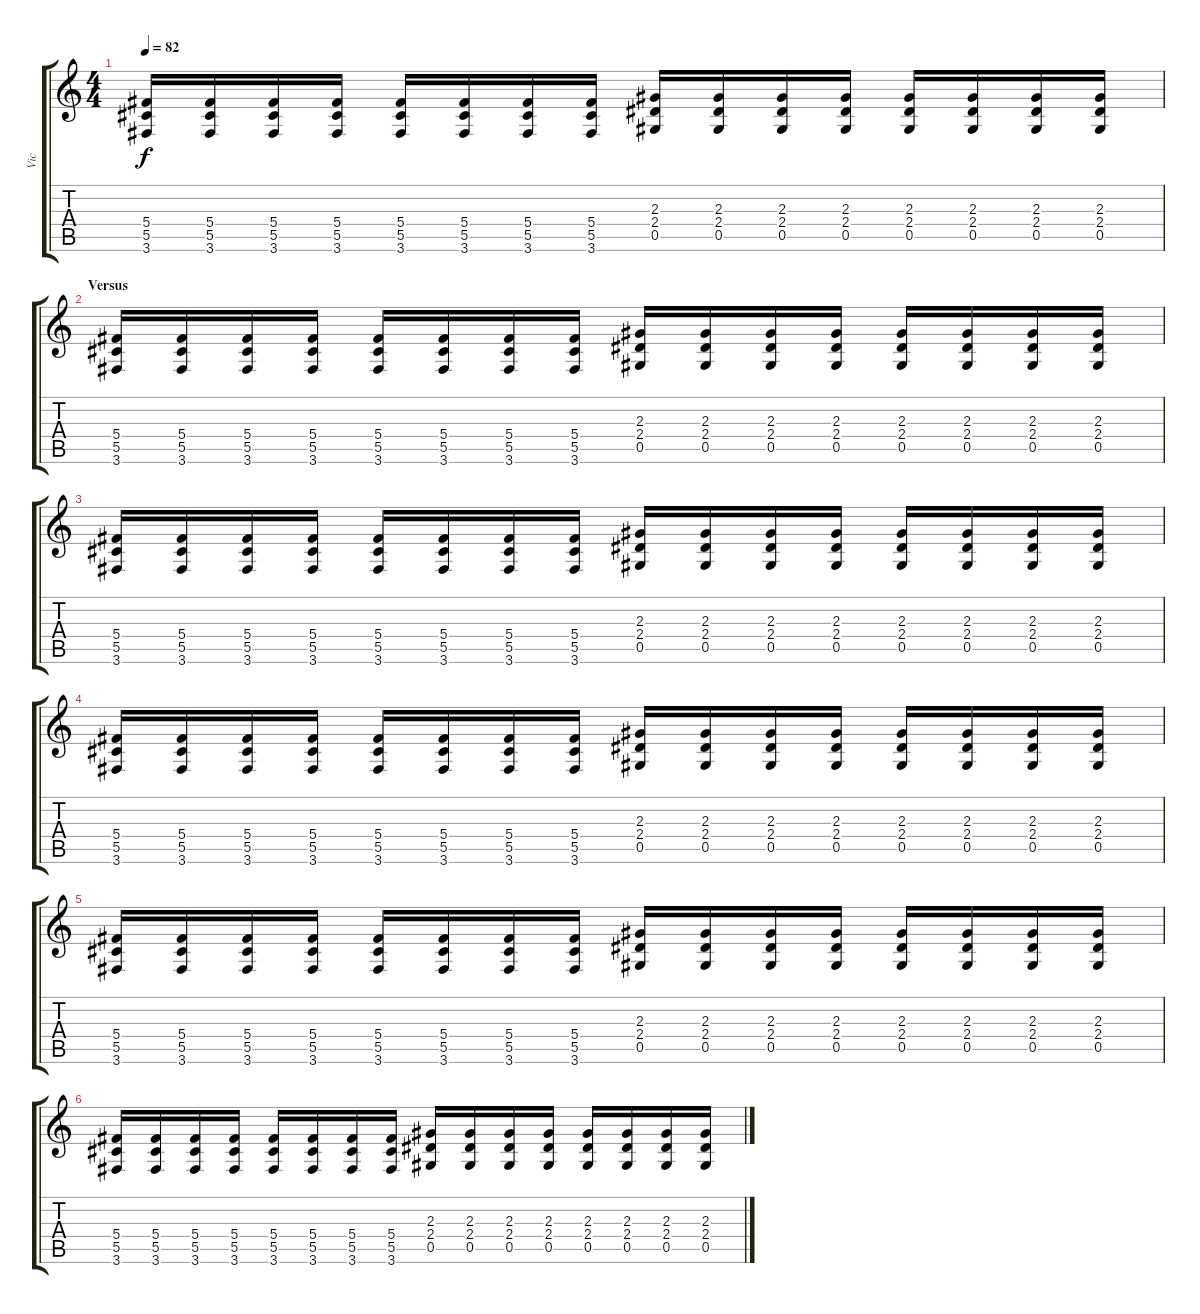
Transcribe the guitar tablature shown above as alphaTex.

\track ("Vic" "Vic") {instrument overdrivenguitar}
\staff {score tabs}
\tuning (Eb4 Bb3 Gb3 Db3 Ab2 Eb2) {hide}
\ts (4 4)
\tempo 82
\clef g2
\ks c
(5.4 5.5 3.6).16{dy f} (5.4 5.5 3.6).16 (5.4 5.5 3.6).16 (5.4 5.5 3.6).16 (5.4 5.5 3.6).16 (5.4 5.5 3.6).16 (5.4 5.5 3.6).16 (5.4 5.5 3.6).16 (2.3 2.4 0.5).16 (2.3 2.4 0.5).16 (2.3 2.4 0.5).16 (2.3 2.4 0.5).16 (2.3 2.4 0.5).16 (2.3 2.4 0.5).16 (2.3 2.4 0.5).16 (2.3 2.4 0.5).16 |
\section ("" "Versus")
(5.4 5.5 3.6).16 (5.4 5.5 3.6).16 (5.4 5.5 3.6).16 (5.4 5.5 3.6).16 (5.4 5.5 3.6).16 (5.4 5.5 3.6).16 (5.4 5.5 3.6).16 (5.4 5.5 3.6).16 (2.3 2.4 0.5).16 (2.3 2.4 0.5).16 (2.3 2.4 0.5).16 (2.3 2.4 0.5).16 (2.3 2.4 0.5).16 (2.3 2.4 0.5).16 (2.3 2.4 0.5).16 (2.3 2.4 0.5).16 |
(5.4 5.5 3.6).16 (5.4 5.5 3.6).16 (5.4 5.5 3.6).16 (5.4 5.5 3.6).16 (5.4 5.5 3.6).16 (5.4 5.5 3.6).16 (5.4 5.5 3.6).16 (5.4 5.5 3.6).16 (2.3 2.4 0.5).16 (2.3 2.4 0.5).16 (2.3 2.4 0.5).16 (2.3 2.4 0.5).16 (2.3 2.4 0.5).16 (2.3 2.4 0.5).16 (2.3 2.4 0.5).16 (2.3 2.4 0.5).16 |
(5.4 5.5 3.6).16 (5.4 5.5 3.6).16 (5.4 5.5 3.6).16 (5.4 5.5 3.6).16 (5.4 5.5 3.6).16 (5.4 5.5 3.6).16 (5.4 5.5 3.6).16 (5.4 5.5 3.6).16 (2.3 2.4 0.5).16 (2.3 2.4 0.5).16 (2.3 2.4 0.5).16 (2.3 2.4 0.5).16 (2.3 2.4 0.5).16 (2.3 2.4 0.5).16 (2.3 2.4 0.5).16 (2.3 2.4 0.5).16 |
(5.4 5.5 3.6).16 (5.4 5.5 3.6).16 (5.4 5.5 3.6).16 (5.4 5.5 3.6).16 (5.4 5.5 3.6).16 (5.4 5.5 3.6).16 (5.4 5.5 3.6).16 (5.4 5.5 3.6).16 (2.3 2.4 0.5).16 (2.3 2.4 0.5).16 (2.3 2.4 0.5).16 (2.3 2.4 0.5).16 (2.3 2.4 0.5).16 (2.3 2.4 0.5).16 (2.3 2.4 0.5).16 (2.3 2.4 0.5).16 |
(5.4 5.5 3.6).16 (5.4 5.5 3.6).16 (5.4 5.5 3.6).16 (5.4 5.5 3.6).16 (5.4 5.5 3.6).16 (5.4 5.5 3.6).16 (5.4 5.5 3.6).16 (5.4 5.5 3.6).16 (2.3 2.4 0.5).16 (2.3 2.4 0.5).16 (2.3 2.4 0.5).16 (2.3 2.4 0.5).16 (2.3 2.4 0.5).16 (2.3 2.4 0.5).16 (2.3 2.4 0.5).16 (2.3 2.4 0.5).16
